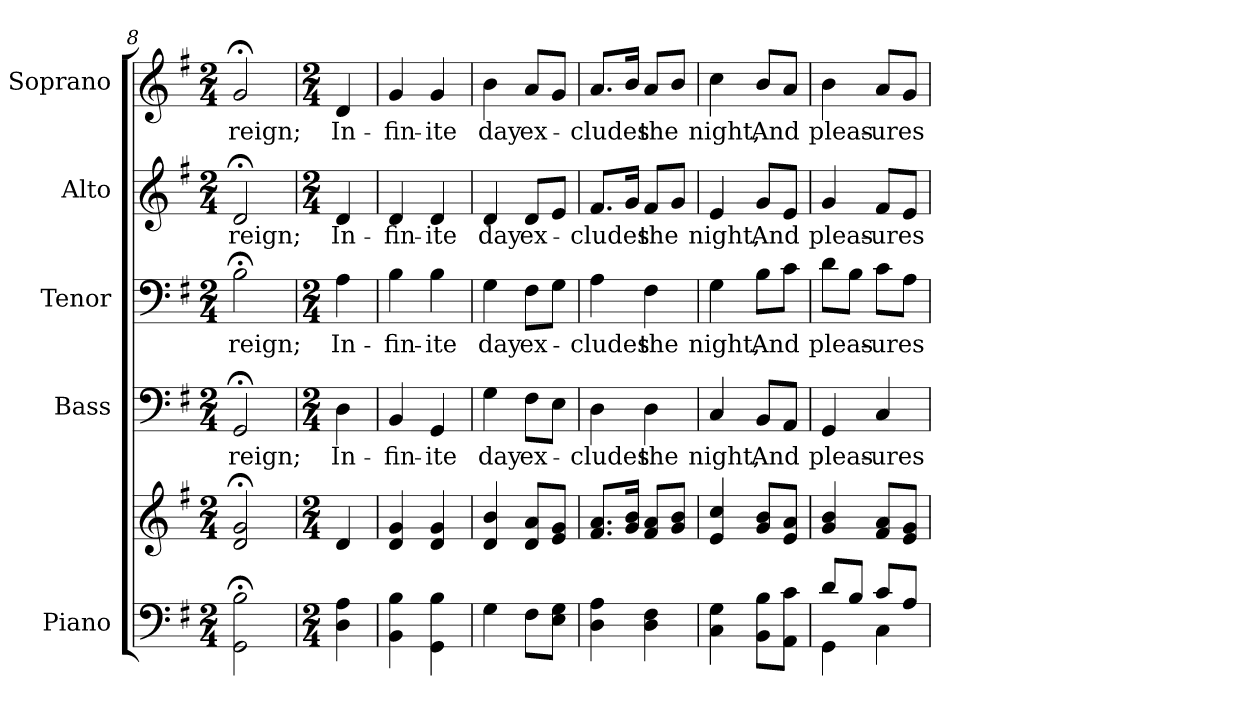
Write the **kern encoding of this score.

**kern	**kern	**kern	**text	**kern	**text	**kern	**text	**kern	**text
*part5	*part5	*part4	*part4	*part3	*part3	*part2	*part2	*part1	*part1
*staff6	*staff5	*staff4	*staff4	*staff3	*staff3	*staff2	*staff2	*staff1	*staff1
*I"Piano	*	*I"Bass	*	*I"Tenor	*	*I"Alto	*	*I"Soprano	*
*I'Pno.	*	*I'B.	*	*I'T.	*	*I'A.	*	*I'S.	*
*clefF4	*clefG2	*clefF4	*	*clefF4	*	*clefG2	*	*clefG2	*
*k[f#]	*k[f#]	*k[f#]	*	*k[f#]	*	*k[f#]	*	*k[f#]	*
*G:	*G:	*G:	*	*G:	*	*G:	*	*G:	*
*M2/4	*M2/4	*M2/4	*	*M2/4	*	*M2/4	*	*M2/4	*
=8	=8	=8	=8	=8	=8	=8	=8	=8	=8
!	!	!	!LO:LY:b:color=#000000	!	!	!	!	!	!
!	!	!	!	!	!LO:LY:b:color=#000000	!	!	!	!
!	!	!	!	!	!	!	!LO:LY:b:color=#000000	!	!
!	!	!	!	!	!	!	!	!	!LO:LY:b:color=#000000
2GGi\; 2Bi;	2di/; 2gi;	2GG;i/	reign;	2B;i\	reign;	2d;i/	reign;	2g;i/	reign;
=9	=9	=9	=9	=9	=9	=9	=9	=9	=9
*M2/4	*M2/4	*M2/4	*	*M2/4	*	*M2/4	*	*M2/4	*
!	!	!	!LO:LY:b:color=#000000	!	!	!	!	!	!
!	!	!	!	!	!LO:LY:b:color=#000000	!	!	!	!
!	!	!	!	!	!	!	!LO:LY:b:color=#000000	!	!
!	!	!	!	!	!	!	!	!	!LO:LY:b:color=#000000
4Di\ 4Ai	4di/	4Di\	In-	4Ai\	In-	4di/	In-	4di/	In-
=10	=10	=10	=10	=10	=10	=10	=10	=10	=10
!	!	!	!LO:LY:b:color=#000000	!	!	!	!	!	!
!	!	!	!	!	!LO:LY:b:color=#000000	!	!	!	!
!	!	!	!	!	!	!	!LO:LY:b:color=#000000	!	!
!	!	!	!	!	!	!	!	!	!LO:LY:b:color=#000000
4BBi\ 4Bi	4di/ 4gi	4BBi/	-fin-	4Bi\	-fin-	4di/	-fin-	4gi/	-fin-
!	!	!	!LO:LY:b:color=#000000	!	!	!	!	!	!
!	!	!	!	!	!LO:LY:b:color=#000000	!	!	!	!
!	!	!	!	!	!	!	!LO:LY:b:color=#000000	!	!
!	!	!	!	!	!	!	!	!	!LO:LY:b:color=#000000
4GGi\ 4Bi	4di/ 4gi	4GGi/	-ite	4Bi\	-ite	4di/	-ite	4gi/	-ite
!!LO:PB:g=z
=11	=11	=11	=11	=11	=11	=11	=11	=11	=11
!	!	!	!LO:LY:b:color=#000000	!	!	!	!	!	!
!	!	!	!	!	!LO:LY:b:color=#000000	!	!	!	!
!	!	!	!	!	!	!	!LO:LY:b:color=#000000	!	!
!	!	!	!	!	!	!	!	!	!LO:LY:b:color=#000000
4Gi\	4di/ 4bi	4Gi\	day	4Gi\	day	4di/	day	4bi\	day
!	!	!	!LO:LY:b:color=#000000	!	!	!	!	!	!
!	!	!	!	!	!LO:LY:b:color=#000000	!	!	!	!
!	!	!	!	!	!	!	!LO:LY:b:color=#000000	!	!
!	!	!	!	!	!	!	!	!	!LO:LY:b:color=#000000
8F#i\L	8di/ 8aiL	8F#i\L	ex-	8F#i\L	ex-	8di/L	ex-	8ai/L	ex-
8Ei\ 8GiJ	8ei/ 8giJ	8Ei\J	.	8Gi\J	.	8ei/J	.	8gi/J	.
=12	=12	=12	=12	=12	=12	=12	=12	=12	=12
!	!	!	!LO:LY:b:color=#000000	!	!	!	!	!	!
!	!	!	!	!	!LO:LY:b:color=#000000	!	!	!	!
!	!	!	!	!	!	!	!LO:LY:b:color=#000000	!	!
!	!	!	!	!	!	!	!	!	!LO:LY:b:color=#000000
4Di\ 4Ai	8.f#i/ 8.aiL	4Di\	-cludes	4Ai\	-cludes	8.f#i/L	-cludes	8.ai/L	-cludes
.	16gi/ 16biJk	.	.	.	.	16gi/Jk	.	16bi/Jk	.
!	!	!	!LO:LY:b:color=#000000	!	!	!	!	!	!
!	!	!	!	!	!LO:LY:b:color=#000000	!	!	!	!
!	!	!	!	!	!	!	!LO:LY:b:color=#000000	!	!
!	!	!	!	!	!	!	!	!	!LO:LY:b:color=#000000
4Di\ 4F#i	8f#i/ 8aiL	4Di\	the	4F#i\	the	8f#i/L	the	8ai/L	the
.	8gi/ 8biJ	.	.	.	.	8gi/J	.	8bi/J	.
=13	=13	=13	=13	=13	=13	=13	=13	=13	=13
!	!	!	!LO:LY:b:color=#000000	!	!	!	!	!	!
!	!	!	!	!	!LO:LY:b:color=#000000	!	!	!	!
!	!	!	!	!	!	!	!LO:LY:b:color=#000000	!	!
!	!	!	!	!	!	!	!	!	!LO:LY:b:color=#000000
4Ci\ 4Gi	4ei/ 4cci	4Ci/	night,	4Gi\	night,	4ei/	night,	4cci\	night,
!	!	!	!LO:LY:b:color=#000000	!	!	!	!	!	!
!	!	!	!	!	!LO:LY:b:color=#000000	!	!	!	!
!	!	!	!	!	!	!	!LO:LY:b:color=#000000	!	!
!	!	!	!	!	!	!	!	!	!LO:LY:b:color=#000000
8BBi\ 8BiL	8gi/ 8biL	8BBi/L	And	8Bi\L	And	8gi/L	And	8bi/L	And
8AAi\ 8ciJ	8ei/ 8aiJ	8AAi/J	.	8ci\J	.	8ei/J	.	8ai/J	.
=14	=14	=14	=14	=14	=14	=14	=14	=14	=14
*^	*	*	*	*	*	*	*	*	*
!	!	!	!	!LO:LY:b:color=#000000	!	!	!	!	!	!
!	!	!	!	!	!	!LO:LY:b:color=#000000	!	!	!	!
!	!	!	!	!	!	!	!	!LO:LY:b:color=#000000	!	!
!	!	!	!	!	!	!	!	!	!	!LO:LY:b:color=#000000
8di/L	4GGi\	4gi/ 4bi	4GGi/	pleas-	8di\L	pleas-	4gi/	pleas-	4bi\	pleas-
8Bi/J	.	.	.	.	8Bi\J	.	.	.	.	.
!	!	!	!	!LO:LY:b:color=#000000	!	!	!	!	!	!
!	!	!	!	!	!	!LO:LY:b:color=#000000	!	!	!	!
!	!	!	!	!	!	!	!	!LO:LY:b:color=#000000	!	!
!	!	!	!	!	!	!	!	!	!	!LO:LY:b:color=#000000
8ci/L	4Ci\	8f#i/ 8aiL	4Ci/	-ures	8ci\L	-ures	8f#i/L	-ures	8ai/L	-ures
8Ai/J	.	8ei/ 8giJ	.	.	8Ai\J	.	8ei/J	.	8gi/J	.
*v	*v	*	*	*	*	*	*	*	*	*
=	=	=	=	=	=	=	=	=	=
*-	*-	*-	*-	*-	*-	*-	*-	*-	*-
